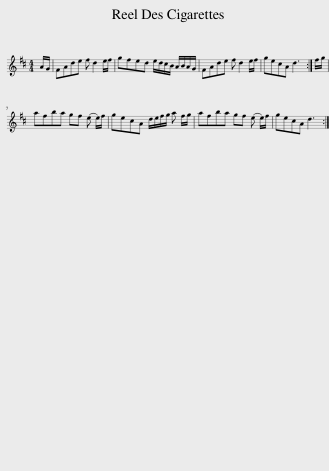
X:1
L:1/8
M:4/4
I:linebreak $
K:D
V:1 treble
V:1
 A/G/ | FAde f d2 e/f/ | gfed e/d/c/B/ A/B/A/G/ | FAde f d2 e/f/ | gecA d3 :| %5
 f/g/ |$ afba gf (e e/)f/ | gecA d/e/f/g/ a f/g/ | afba gf (e e/)f/ | gecA d3 :| %10
